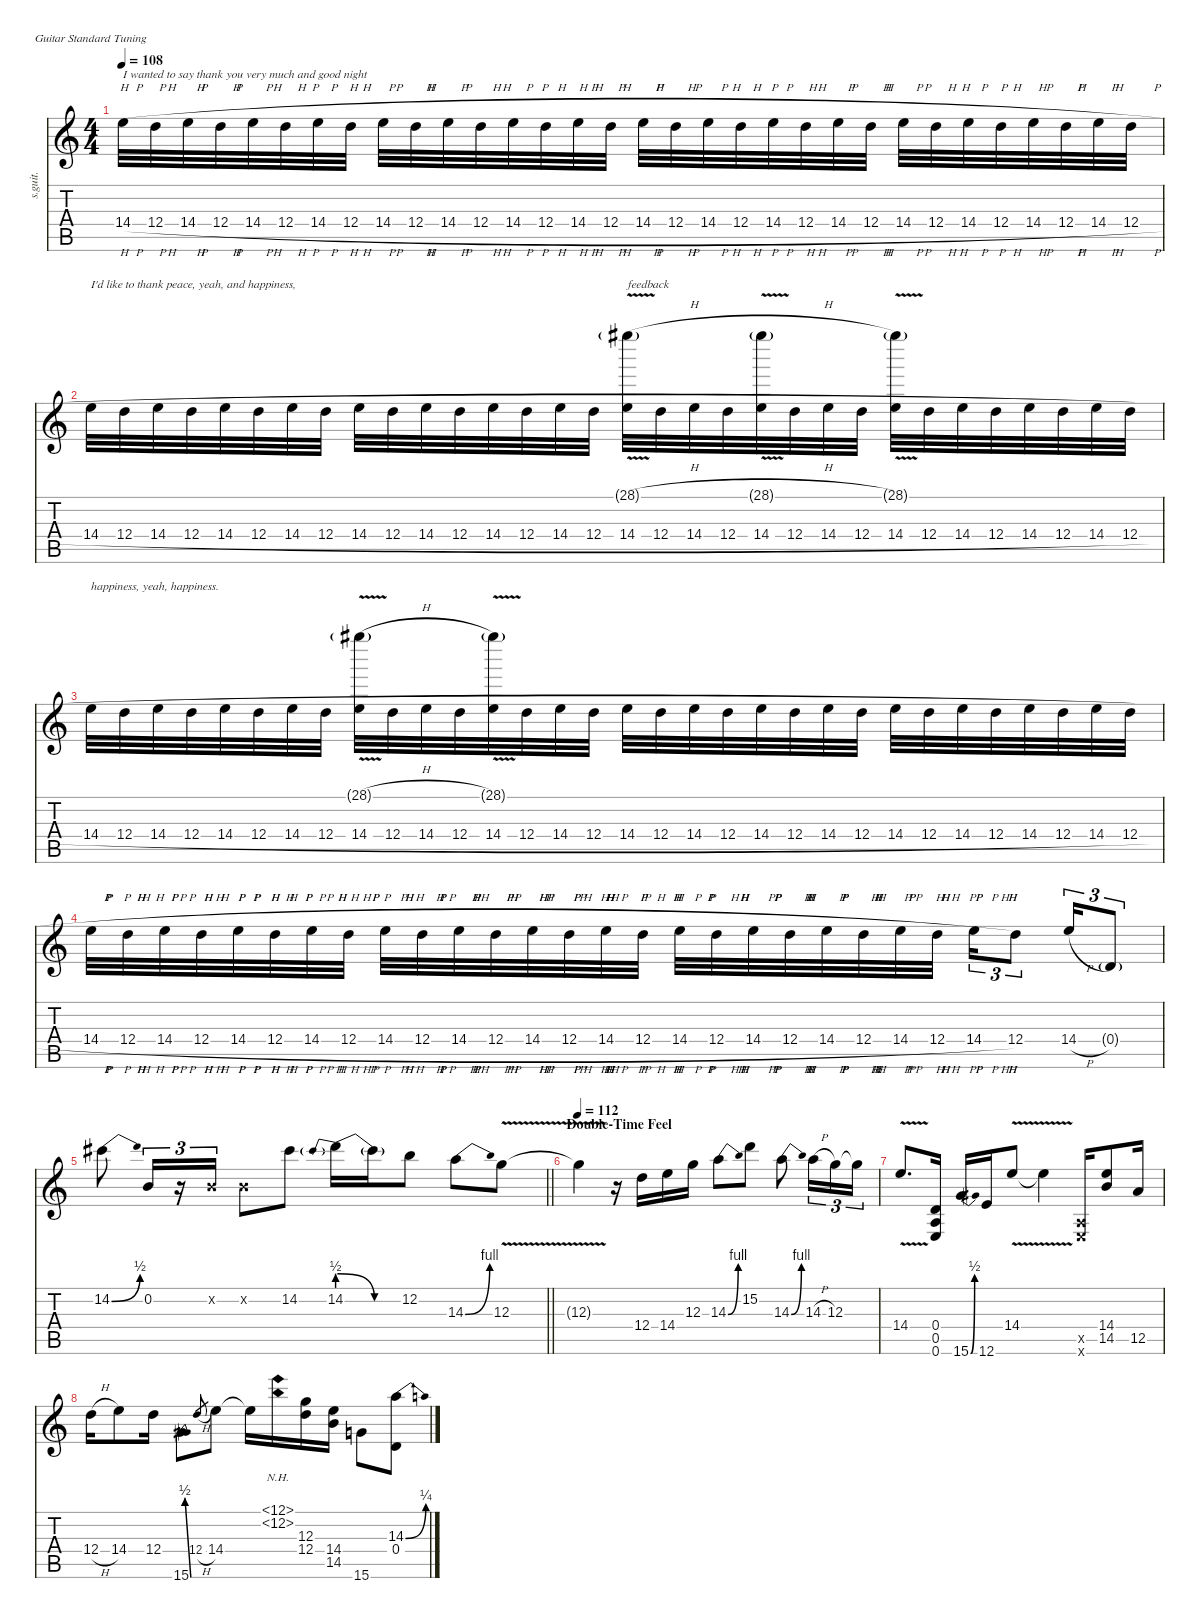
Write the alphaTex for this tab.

\defaultSystemsLayout 4
\hideDynamics
\bracketExtendMode nobrackets
\otherSystemsTrackNameOrientation horizontal
\track ("Guitar (Jimi Hendrix)" "s.guit.") {instrument acousticguitarsteel}
\staff {score tabs}
\tuning (E4 B3 G3 D3 A2 E2)
\ts (4 4)
\tempo 108
\clef g2
\ks c
14.4{h}.32{txt "I wanted to say thank you very much and good night" dy mp beam Down} 12.4{h}.32{beam Down} 14.4{h}.32{beam Down} 12.4{h}.32{beam Down} 14.4{h}.32{beam Down} 12.4{h}.32{beam Down} 14.4{h}.32{beam Down} 12.4{h}.32{beam Down} 14.4{h}.32{beam Down} 12.4{h}.32{beam Down} 14.4{h}.32{beam Down} 12.4{h}.32{beam Down} 14.4{h}.32{beam Down} 12.4{h}.32{beam Down} 14.4{h}.32{beam Down} 12.4{h}.32{beam Down} 14.4{h}.32{beam Down} 12.4{h}.32{beam Down} 14.4{h}.32{beam Down} 12.4{h}.32{beam Down} 14.4{h}.32{beam Down} 12.4{h}.32{beam Down} 14.4{h}.32{beam Down} 12.4{h}.32{beam Down} 14.4{h}.32{beam Down} 12.4{h}.32{beam Down} 14.4{h}.32{beam Down} 12.4{h}.32{beam Down} 14.4{h}.32{beam Down} 12.4{h}.32{beam Down} 14.4{h}.32{beam Down} 12.4{h}.32{beam Down} |
14.4{h}.32{txt "I'd like to thank peace, yeah, and happiness," beam Down} 12.4{h}.32{beam Down} 14.4{h}.32{beam Down} 12.4{h}.32{beam Down} 14.4{h}.32{beam Down} 12.4{h}.32{beam Down} 14.4{h}.32{beam Down} 12.4{h}.32{beam Down} 14.4{h}.32{beam Down} 12.4{h}.32{beam Down} 14.4{h}.32{beam Down} 12.4{h}.32{beam Down} 14.4{h}.32{beam Down} 12.4{h}.32{beam Down} 14.4{h}.32{beam Down} 12.4{h}.32{beam Down} (28.1{v h g acc #} 14.4{v h}).32{txt "feedback" beam Down} 12.4{h}.32{beam Down} 14.4{h}.32{beam Down} 12.4{h}.32{beam Down} (28.1{v h g acc #} 14.4{v h}).32{beam Down} 12.4{h}.32{beam Down} 14.4{h}.32{beam Down} 12.4{h}.32{beam Down} (28.1{v g acc #} 14.4{v h}).32{beam Down} 12.4{h}.32{beam Down} 14.4{h}.32{beam Down} 12.4{h}.32{beam Down} 14.4{h}.32{beam Down} 12.4{h}.32{beam Down} 14.4{h}.32{beam Down} 12.4{h}.32{beam Down} |
14.4{h}.32{txt "happiness, yeah, happiness." beam Down} 12.4{h}.32{beam Down} 14.4{h}.32{beam Down} 12.4{h}.32{beam Down} 14.4{h}.32{beam Down} 12.4{h}.32{beam Down} 14.4{h}.32{beam Down} 12.4{h}.32{beam Down} (28.1{v h g acc #} 14.4{v h}).32{beam Down} 12.4{h}.32{beam Down} 14.4{h}.32{beam Down} 12.4{h}.32{beam Down} (28.1{v g acc #} 14.4{v h}).32{beam Down} 12.4{h}.32{beam Down} 14.4{h}.32{beam Down} 12.4{h}.32{beam Down} 14.4{h}.32{beam Down} 12.4{h}.32{beam Down} 14.4{h}.32{beam Down} 12.4{h}.32{beam Down} 14.4{h}.32{beam Down} 12.4{h}.32{beam Down} 14.4{h}.32{beam Down} 12.4{h}.32{beam Down} 14.4{h}.32{beam Down} 12.4{h}.32{beam Down} 14.4{h}.32{beam Down} 12.4{h}.32{beam Down} 14.4{h}.32{beam Down} 12.4{h}.32{beam Down} 14.4{h}.32{beam Down} 12.4{h}.32{beam Down} |
14.4{h}.32{beam Down} 12.4{h}.32{beam Down} 14.4{h}.32{beam Down} 12.4{h}.32{beam Down} 14.4{h}.32{beam Down} 12.4{h}.32{beam Down} 14.4{h}.32{beam Down} 12.4{h}.32{beam Down} 14.4{h}.32{beam Down} 12.4{h}.32{beam Down} 14.4{h}.32{beam Down} 12.4{h}.32{beam Down} 14.4{h}.32{beam Down} 12.4{h}.32{beam Down} 14.4{h}.32{beam Down} 12.4{h}.32{beam Down} 14.4{h}.32{beam Down} 12.4{h}.32{beam Down} 14.4{h}.32{beam Down} 12.4{h}.32{beam Down} 14.4{h}.32{beam Down} 12.4{h}.32{beam Down} 14.4{h}.32{beam Down} 12.4{h}.32{beam Down} 14.4{h}.16{tu (3 2) beam Down} 12.4.8{tu (3 2) beam Down} 14.4{h}.16{tu (3 2) dy f beam Up} 0.4{g}.8{tu (3 2) dy mf beam Up} |
\barLineRight lightlight
14.2{be (bend 0 0 30 2) acc #}.8{dy ff beam Down} 0.2.16{tu (3 2) dy f beam Up} r.16{tu (3 2) beam Up} 0.2{x}.16{tu (3 2) beam Up} 0.2{x}.8{beam Down} 14.2{acc #}.8{beam Down} 14.2{be (prebendrelease 0 2 60 0)}.16{dy ff beam Down} 14.2{be (hold 0 0 60 0) t acc #}.16{dy f beam Down} 12.2.8{beam Down} 14.3{be (bend 0 0 30 4)}.8{dy ff beam Down} 12.3{v}.8{beam Down} |
\section ("" "Double-Time Feel")
\tempo 112
12.3{v t}.4{dy f beam Down} r.16{beam Down} 12.4.16{beam Down} 14.4.16{beam Down} 12.3.16{beam Down} 14.3{be (bend 0 0 30 4)}.8{dy ff beam Down} 15.2.8{dy f beam Down} 14.3{be (bend 0 0 30 4)}.8{dy ff beam Down} 14.3{h}.16{tu (3 2) dy f beam Down} 12.3.16{tu (3 2) beam Down} 12.3{t}.16{tu (3 2) beam Down} |
14.4{v}.8{d dy ff beam Up} (0.4 0.5 0.6).16{dy f beam Up} 15.6{be (bend 0 0 30 2)}.16{beam Up} 12.6.16{dy mf beam Up} 14.4{v}.8{dy ff beam Up} 14.4{v t}.4{dy f beam Down} (0.5{x} 0.6{x}).16{beam Up} (14.4 14.5).8{beam Up} 12.5.16{beam Up} |
12.4{h}.16{dy ff beam Down} 14.4.8{dy f beam Down} 12.4.16{beam Down} 15.6{be (bend 0 0 30 2)}.8{beam Down} 12.4{h}.8{gr dy mp beam Up} 14.4.8{dy f beam Down} 14.4{t}.16{beam Down} (12.1{nh} 12.2{nh}).16{beam Down} (12.3 12.4).16{beam Down} (14.4 14.5).16{beam Down} 15.6.8{beam Down} (14.3{be (bend 0 0 30 1)} 0.4).8{beam Down}
